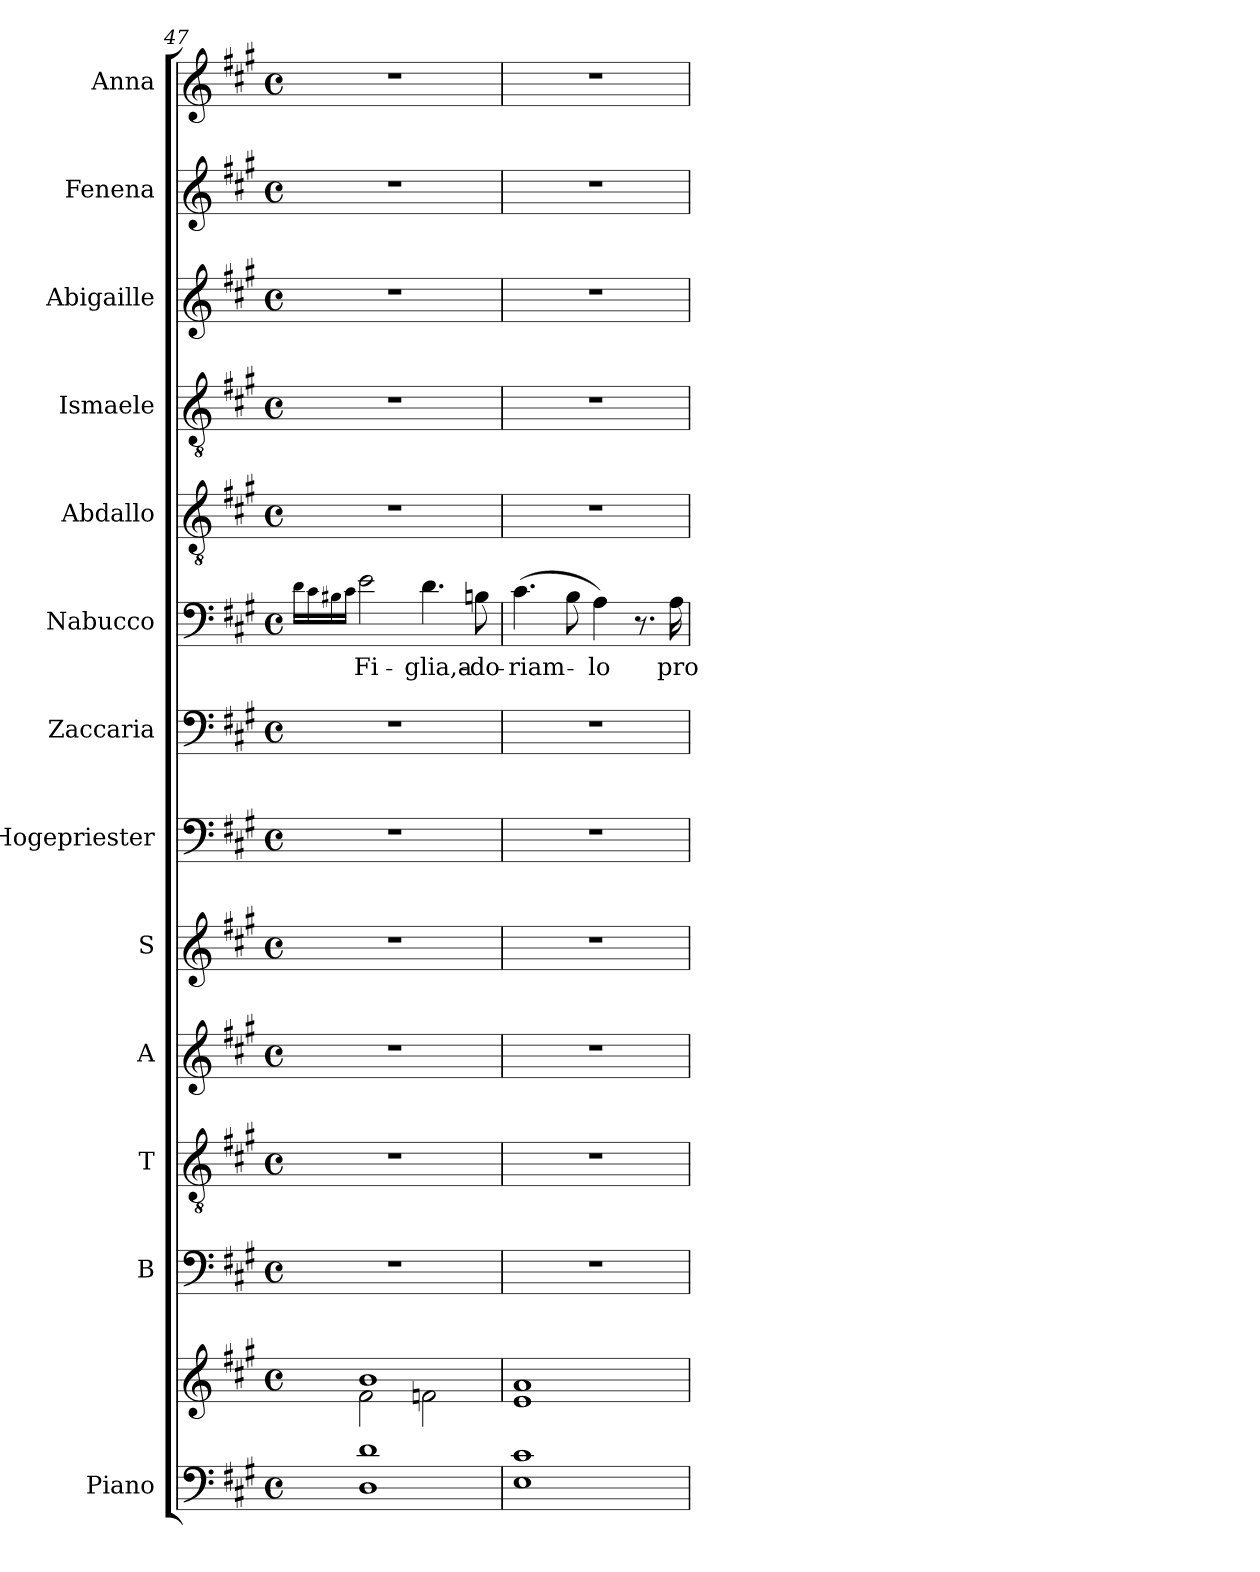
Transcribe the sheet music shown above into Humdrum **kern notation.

**kern	**kern	**kern	**kern	**kern	**kern	**kern	**kern	**kern	**text	**kern	**kern	**kern	**kern	**kern
*part13	*part13	*part12	*part11	*part10	*part9	*part8	*part7	*part6	*part6	*part5	*part4	*part3	*part2	*part1
*staff14	*staff13	*staff12	*staff11	*staff10	*staff9	*staff8	*staff7	*staff6	*staff6	*staff5	*staff4	*staff3	*staff2	*staff1
*I"Piano	*	*I"B	*I"T	*I"A	*I"S	*I"Hogepriester	*I"Zaccaria	*I"Nabucco	*	*I"Abdallo	*I"Ismaele	*I"Abigaille	*I"Fenena	*I"Anna
*I'Pno	*	*I'B	*I'T	*I'A	*I'S	*	*	*I'B	*	*	*	*	*	*
*clefF4	*clefG2	*clefF4	*clefGv2	*clefG2	*clefG2	*clefF4	*clefF4	*clefF4	*	*clefGv2	*clefGv2	*clefG2	*clefG2	*clefG2
*k[f#c#g#]	*k[f#c#g#]	*k[f#c#g#]	*k[f#c#g#]	*k[f#c#g#]	*k[f#c#g#]	*k[f#c#g#]	*k[f#c#g#]	*k[f#c#g#]	*	*k[f#c#g#]	*k[f#c#g#]	*k[f#c#g#]	*k[f#c#g#]	*k[f#c#g#]
*M4/4	*M4/4	*M4/4	*M4/4	*M4/4	*M4/4	*M4/4	*M4/4	*M4/4	*	*M4/4	*M4/4	*M4/4	*M4/4	*M4/4
*met(c)	*met(c)	*met(c)	*met(c)	*met(c)	*met(c)	*met(c)	*met(c)	*met(c)	*	*met(c)	*met(c)	*met(c)	*met(c)	*met(c)
=47	=47	=47	=47	=47	=47	=47	=47	=47	=47	=47	=47	=47	=47	=47
.	.	.	.	.	.	.	.	16qd\LL	.	.	.	.	.	.
.	.	.	.	.	.	.	.	16qc#\	.	.	.	.	.	.
.	.	.	.	.	.	.	.	16qB#X\	.	.	.	.	.	.
.	.	.	.	.	.	.	.	16qc#\JJ	.	.	.	.	.	.
*	*^	*	*	*	*	*	*	*	*	*	*	*	*	*
!	!	!	!	!	!	!	!	!	!	!LO:LY:b	!	!	!	!	!
1D 1d	1b	2f#\	1r	1r	1r	1r	1r	1r	2e\	Fi-	1r	1r	1r	1r	1r
!	!	!	!	!	!	!	!	!	!	!LO:LY:b	!	!	!	!	!
.	.	2fn\	.	.	.	.	.	.	4.d\	-glia,a-	.	.	.	.	.
!	!	!	!	!	!	!	!	!	!	!LO:LY:b	!	!	!	!	!
.	.	.	.	.	.	.	.	.	8Bn\	-do-	.	.	.	.	.
*	*v	*v	*	*	*	*	*	*	*	*	*	*	*	*	*
=48	=48	=48	=48	=48	=48	=48	=48	=48	=48	=48	=48	=48	=48	=48
!	!	!	!	!	!	!	!	!	!LO:LY:b	!	!	!	!	!
1E 1c#	1e 1a	1r	1r	1r	1r	1r	1r	(4.c#\	-riam-	1r	1r	1r	1r	1r
.	.	.	.	.	.	.	.	8B\	.	.	.	.	.	.
!	!	!	!	!	!	!	!	!	!LO:LY:b	!	!	!	!	!
.	.	.	.	.	.	.	.	4A\)	-lo	.	.	.	.	.
.	.	.	.	.	.	.	.	8.r	.	.	.	.	.	.
!	!	!	!	!	!	!	!	!	!LO:LY:b	!	!	!	!	!
.	.	.	.	.	.	.	.	16A\	pro-	.	.	.	.	.
=	=	=	=	=	=	=	=	=	=	=	=	=	=	=
*-	*-	*-	*-	*-	*-	*-	*-	*-	*-	*-	*-	*-	*-	*-
